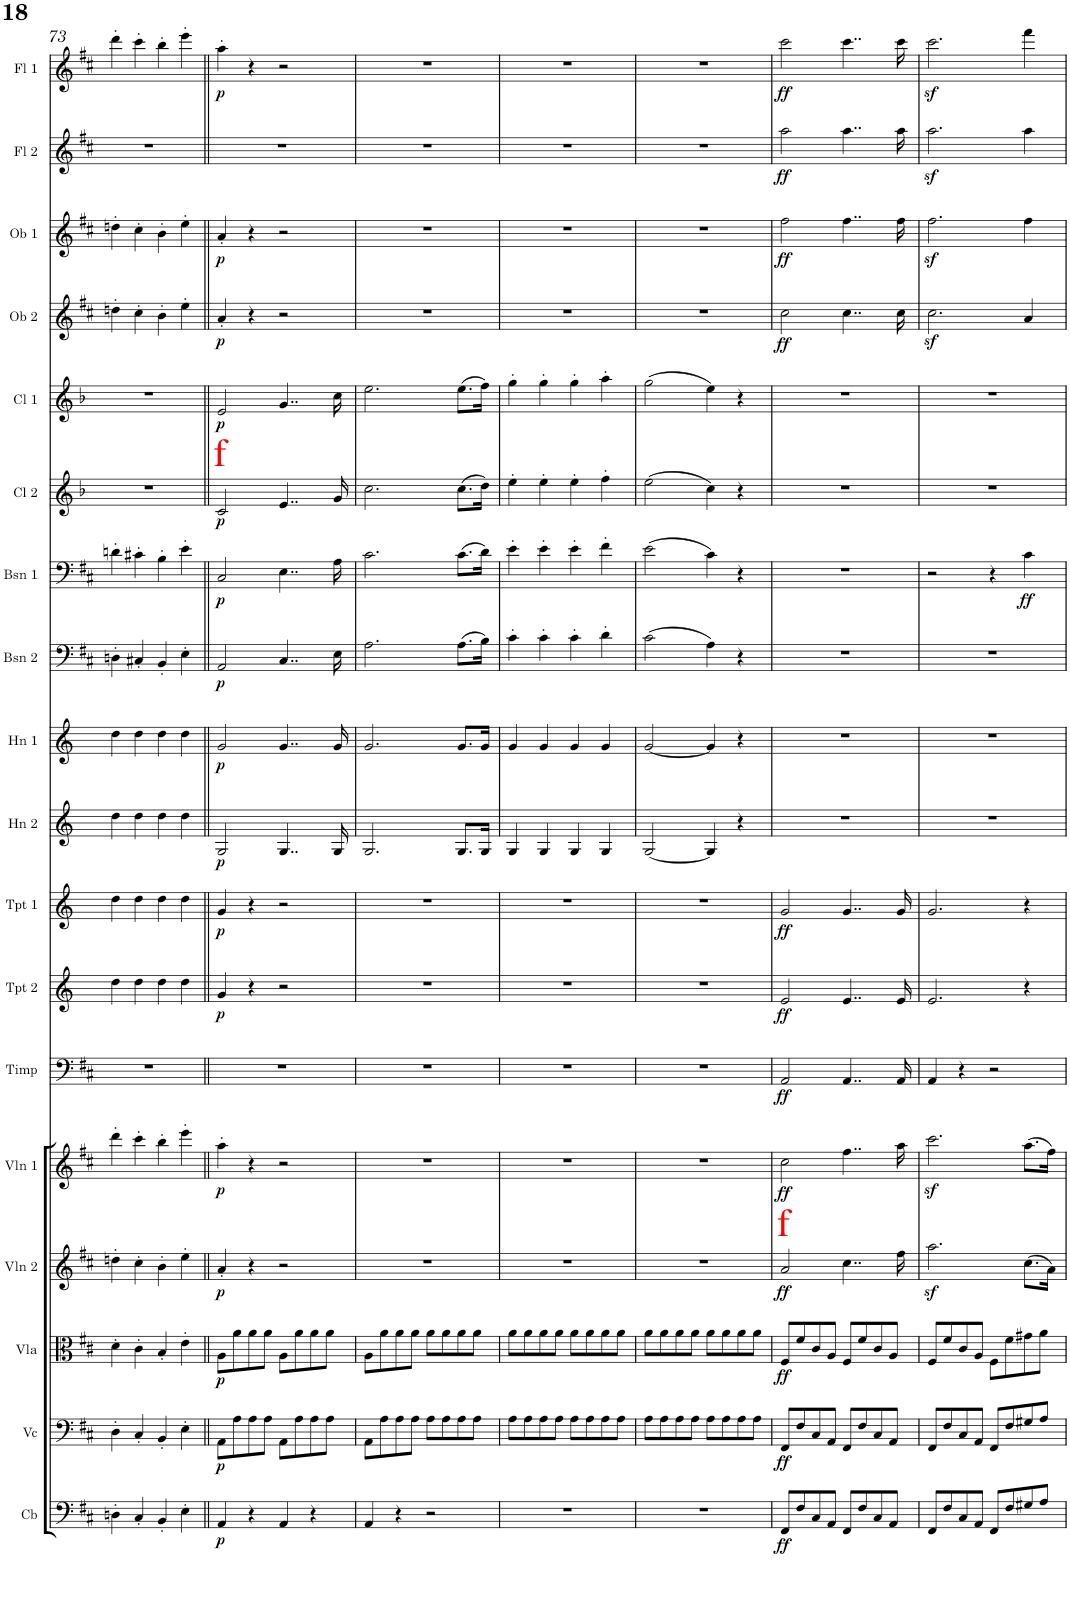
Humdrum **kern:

**kern	**dynam	**kern	**dynam	**kern	**dynam	**kern	**dynam	**kern	**text	**dynam	**kern	**dynam	**kern	**dynam	**kern	**dynam	**kern	**dynam	**kern	**dynam	**kern	**dynam	**kern	**dynam	**kern	**dynam	**kern	**text	**dynam	**kern	**dynam	**kern	**dynam	**kern	**dynam	**kern	**dynam
*part18	*part18	*part17	*part17	*part16	*part16	*part15	*part15	*part14	*part14	*part14	*part13	*part13	*part12	*part12	*part11	*part11	*part10	*part10	*part9	*part9	*part8	*part8	*part7	*part7	*part6	*part6	*part5	*part5	*part5	*part4	*part4	*part3	*part3	*part2	*part2	*part1	*part1
*staff18	*staff18	*staff17	*staff17	*staff16	*staff16	*staff15	*staff15	*staff14	*staff14	*staff14	*staff13	*staff13	*staff12	*staff12	*staff11	*staff11	*staff10	*staff10	*staff9	*staff9	*staff8	*staff8	*staff7	*staff7	*staff6	*staff6	*staff5	*staff5	*staff5	*staff4	*staff4	*staff3	*staff3	*staff2	*staff2	*staff1	*staff1
*I"Contrabass	*	*I"Violoncello	*	*I"Viola	*	*I"Violin 2	*	*I"Violin 1	*	*	*I"Timpani	*	*I"D Trumpet 2	*	*I"D Trumpet 1	*	*I"D Horn 2	*	*I"D Horn 1	*	*I"Bassoon 2	*	*I"Bassoon 1	*	*I"A Clarinet 2	*	*I"A Clarinet 1	*	*	*I"Oboe 2	*	*I"Oboe 1	*	*I"Flute 2	*	*I"Flute 1	*
*I'Cb	*	*I'Vc	*	*I'Vla	*	*I'Vln 2	*	*I'Vln 1	*	*	*I'Timp	*	*I'Tpt 2	*	*I'Tpt 1	*	*I'Hn 2	*	*I'Hn 1	*	*I'Bsn 2	*	*I'Bsn 1	*	*I'Cl 2	*	*I'Cl 1	*	*	*I'Ob 2	*	*I'Ob 1	*	*I'Fl 2	*	*I'Fl 1	*
!!LO:PB:g=z
*clefF4	*	*clefF4	*	*clefC3	*	*clefG2	*	*clefG2	*	*	*clefF4	*	*clefG2	*	*clefG2	*	*clefG2	*	*clefG2	*	*clefF4	*	*clefF4	*	*clefG2	*	*clefG2	*	*	*clefG2	*	*clefG2	*	*clefG2	*	*clefG2	*
*Trd7c12	*	*	*	*	*	*	*	*	*	*	*	*	*Trd-1c-2	*	*Trd-1c-2	*	*Trd6c10	*	*Trd6c10	*	*	*	*	*	*Trd2c3	*	*Trd2c3	*	*	*	*	*	*	*	*	*	*
*k[f#c#]	*	*k[f#c#]	*	*k[f#c#]	*	*k[f#c#]	*	*k[f#c#]	*	*	*k[f#c#]	*	*k[]	*	*k[]	*	*k[]	*	*k[]	*	*k[f#c#]	*	*k[f#c#]	*	*k[b-]	*	*k[b-]	*	*	*k[f#c#]	*	*k[f#c#]	*	*k[f#c#]	*	*k[f#c#]	*
*M4/4	*	*M4/4	*	*M4/4	*	*M4/4	*	*M4/4	*	*	*M4/4	*	*M4/4	*	*M4/4	*	*M4/4	*	*M4/4	*	*M4/4	*	*M4/4	*	*M4/4	*	*M4/4	*	*	*M4/4	*	*M4/4	*	*M4/4	*	*M4/4	*
*met(c)	*	*met(c)	*	*met(c)	*	*met(c)	*	*met(c)	*	*	*met(c)	*	*met(c)	*	*met(c)	*	*met(c)	*	*met(c)	*	*met(c)	*	*met(c)	*	*met(c)	*	*met(c)	*	*	*met(c)	*	*met(c)	*	*met(c)	*	*met(c)	*
=73	=73	=73	=73	=73	=73	=73	=73	=73	=73	=73	=73	=73	=73	=73	=73	=73	=73	=73	=73	=73	=73	=73	=73	=73	=73	=73	=73	=73	=73	=73	=73	=73	=73	=73	=73	=73	=73
4Dn'\	.	4D'\	.	4d'\	.	4ddn'\	.	4ddd'\	.	.	1r	.	4dd\	.	4dd\	.	4dd\	.	4dd\	.	4Dn'\	.	4dn'\	.	1r	.	1r	.	.	4ddn'\	.	4ddn'\	.	1r	.	4ddd'\	.
4C#'/	.	4C#'/	.	4c#'\	.	4cc#'\	.	4ccc#'\	.	.	.	.	4dd\	.	4dd\	.	4dd\	.	4dd\	.	4C#X'/	.	4c#X'\	.	.	.	.	.	.	4cc#'\	.	4cc#'\	.	.	.	4ccc#'\	.
4BB'/	.	4BB'/	.	4B'/	.	4b'\	.	4bb'\	.	.	.	.	4dd\	.	4dd\	.	4dd\	.	4dd\	.	4BB'/	.	4B'\	.	.	.	.	.	.	4b'\	.	4b'\	.	.	.	4bb'\	.
4E'\	.	4E'\	.	4e'\	.	4ee'\	.	4eee'\	.	.	.	.	4dd\	.	4dd\	.	4dd\	.	4dd\	.	4E'\	.	4e'\	.	.	.	.	.	.	4ee'\	.	4ee'\	.	.	.	4eee'\	.
=74||	=74||	=74||	=74||	=74||	=74||	=74||	=74||	=74||	=74||	=74||	=74||	=74||	=74||	=74||	=74||	=74||	=74||	=74||	=74||	=74||	=74||	=74||	=74||	=74||	=74||	=74||	=74||	=74||	=74||	=74||	=74||	=74||	=74||	=74||	=74||	=74||	=74||
!	!LO:DY:b	!	!LO:DY:b	!	!LO:DY:b	!	!LO:DY:b	!	!	!LO:DY:b	!	!	!	!LO:DY:b	!	!LO:DY:b	!	!LO:DY:b	!	!LO:DY:b	!	!LO:DY:b	!	!LO:DY:b	!	!LO:DY:b	!	!LO:LY:b:color=#FF0000	!LO:DY:b	!	!LO:DY:b	!	!LO:DY:b	!	!	!	!LO:DY:b
4AA/	p	8AA\L	p	8A\L	p	4a'/	p	4aa'\	.	p	1r	.	4g/	p	4g/	p	2G/	p	2g/	p	2AA/	p	2C#/	p	2c/	p	2e/	f	p	4a'/	p	4a'/	p	1r	.	4aa'\	p
.	.	8A\	.	8a\	.	.	.	.	.	.	.	.	.	.	.	.	.	.	.	.	.	.	.	.	.	.	.	.	.	.	.	.	.	.	.	.	.
4r	.	8A\	.	8a\	.	4r	.	4r	.	.	.	.	4r	.	4r	.	.	.	.	.	.	.	.	.	.	.	.	.	.	4r	.	4r	.	.	.	4r	.
.	.	8A\J	.	8a\J	.	.	.	.	.	.	.	.	.	.	.	.	.	.	.	.	.	.	.	.	.	.	.	.	.	.	.	.	.	.	.	.	.
4AA/	.	8AA\L	.	8A\L	.	2r	.	2r	.	.	.	.	2r	.	2r	.	4..G/	.	4..g/	.	4..C#/	.	4..E\	.	4..e/	.	4..g/	.	.	2r	.	2r	.	.	.	2r	.
.	.	8A\	.	8a\	.	.	.	.	.	.	.	.	.	.	.	.	.	.	.	.	.	.	.	.	.	.	.	.	.	.	.	.	.	.	.	.	.
4r	.	8A\	.	8a\	.	.	.	.	.	.	.	.	.	.	.	.	.	.	.	.	.	.	.	.	.	.	.	.	.	.	.	.	.	.	.	.	.
.	.	8A\J	.	8a\J	.	.	.	.	.	.	.	.	.	.	.	.	.	.	.	.	.	.	.	.	.	.	.	.	.	.	.	.	.	.	.	.	.
.	.	.	.	.	.	.	.	.	.	.	.	.	.	.	.	.	16G/	.	16g/	.	16E\	.	16A\	.	16g/	.	16cc\	.	.	.	.	.	.	.	.	.	.
=75	=75	=75	=75	=75	=75	=75	=75	=75	=75	=75	=75	=75	=75	=75	=75	=75	=75	=75	=75	=75	=75	=75	=75	=75	=75	=75	=75	=75	=75	=75	=75	=75	=75	=75	=75	=75	=75
4AA/	.	8AA\L	.	8A\L	.	1r	.	1r	.	.	1r	.	1r	.	1r	.	2.G/	.	2.g/	.	2.A\	.	2.c#\	.	2.cc\	.	2.ee\	.	.	1r	.	1r	.	1r	.	1r	.
.	.	8A\	.	8a\	.	.	.	.	.	.	.	.	.	.	.	.	.	.	.	.	.	.	.	.	.	.	.	.	.	.	.	.	.	.	.	.	.
4r	.	8A\	.	8a\	.	.	.	.	.	.	.	.	.	.	.	.	.	.	.	.	.	.	.	.	.	.	.	.	.	.	.	.	.	.	.	.	.
.	.	8A\J	.	8a\J	.	.	.	.	.	.	.	.	.	.	.	.	.	.	.	.	.	.	.	.	.	.	.	.	.	.	.	.	.	.	.	.	.
2r	.	8A\L	.	8a\L	.	.	.	.	.	.	.	.	.	.	.	.	.	.	.	.	.	.	.	.	.	.	.	.	.	.	.	.	.	.	.	.	.
.	.	8A\	.	8a\	.	.	.	.	.	.	.	.	.	.	.	.	.	.	.	.	.	.	.	.	.	.	.	.	.	.	.	.	.	.	.	.	.
.	.	8A\	.	8a\	.	.	.	.	.	.	.	.	.	.	.	.	8.G/L	.	8.g/L	.	(8.A\L	.	(8.c#\L	.	(8.cc\L	.	(8.ee\L	.	.	.	.	.	.	.	.	.	.
.	.	8A\J	.	8a\J	.	.	.	.	.	.	.	.	.	.	.	.	.	.	.	.	.	.	.	.	.	.	.	.	.	.	.	.	.	.	.	.	.
.	.	.	.	.	.	.	.	.	.	.	.	.	.	.	.	.	16G/Jk	.	16g/Jk	.	16B\Jk)	.	16d\Jk)	.	16dd\Jk)	.	16ff\Jk)	.	.	.	.	.	.	.	.	.	.
=76	=76	=76	=76	=76	=76	=76	=76	=76	=76	=76	=76	=76	=76	=76	=76	=76	=76	=76	=76	=76	=76	=76	=76	=76	=76	=76	=76	=76	=76	=76	=76	=76	=76	=76	=76	=76	=76
1r	.	8A\L	.	8a\L	.	1r	.	1r	.	.	1r	.	1r	.	1r	.	4G/	.	4g/	.	4c#'\	.	4e'\	.	4ee'\	.	4gg'\	.	.	1r	.	1r	.	1r	.	1r	.
.	.	8A\	.	8a\	.	.	.	.	.	.	.	.	.	.	.	.	.	.	.	.	.	.	.	.	.	.	.	.	.	.	.	.	.	.	.	.	.
.	.	8A\	.	8a\	.	.	.	.	.	.	.	.	.	.	.	.	4G/	.	4g/	.	4c#'\	.	4e'\	.	4ee'\	.	4gg'\	.	.	.	.	.	.	.	.	.	.
.	.	8A\J	.	8a\J	.	.	.	.	.	.	.	.	.	.	.	.	.	.	.	.	.	.	.	.	.	.	.	.	.	.	.	.	.	.	.	.	.
.	.	8A\L	.	8a\L	.	.	.	.	.	.	.	.	.	.	.	.	4G/	.	4g/	.	4c#'\	.	4e'\	.	4ee'\	.	4gg'\	.	.	.	.	.	.	.	.	.	.
.	.	8A\	.	8a\	.	.	.	.	.	.	.	.	.	.	.	.	.	.	.	.	.	.	.	.	.	.	.	.	.	.	.	.	.	.	.	.	.
.	.	8A\	.	8a\	.	.	.	.	.	.	.	.	.	.	.	.	4G/	.	4g/	.	4d'\	.	4f#'\	.	4ff'\	.	4aa'\	.	.	.	.	.	.	.	.	.	.
.	.	8A\J	.	8a\J	.	.	.	.	.	.	.	.	.	.	.	.	.	.	.	.	.	.	.	.	.	.	.	.	.	.	.	.	.	.	.	.	.
=77	=77	=77	=77	=77	=77	=77	=77	=77	=77	=77	=77	=77	=77	=77	=77	=77	=77	=77	=77	=77	=77	=77	=77	=77	=77	=77	=77	=77	=77	=77	=77	=77	=77	=77	=77	=77	=77
1r	.	8A\L	.	8a\L	.	1r	.	1r	.	.	1r	.	1r	.	1r	.	[2G/	.	[2g/	.	(2c#\	.	(2e\	.	(2ee\	.	(2gg\	.	.	1r	.	1r	.	1r	.	1r	.
.	.	8A\	.	8a\	.	.	.	.	.	.	.	.	.	.	.	.	.	.	.	.	.	.	.	.	.	.	.	.	.	.	.	.	.	.	.	.	.
.	.	8A\	.	8a\	.	.	.	.	.	.	.	.	.	.	.	.	.	.	.	.	.	.	.	.	.	.	.	.	.	.	.	.	.	.	.	.	.
.	.	8A\J	.	8a\J	.	.	.	.	.	.	.	.	.	.	.	.	.	.	.	.	.	.	.	.	.	.	.	.	.	.	.	.	.	.	.	.	.
.	.	8A\L	.	8a\L	.	.	.	.	.	.	.	.	.	.	.	.	4G/]	.	4g/]	.	4A\)	.	4c#\)	.	4cc\)	.	4ee\)	.	.	.	.	.	.	.	.	.	.
.	.	8A\	.	8a\	.	.	.	.	.	.	.	.	.	.	.	.	.	.	.	.	.	.	.	.	.	.	.	.	.	.	.	.	.	.	.	.	.
.	.	8A\	.	8a\	.	.	.	.	.	.	.	.	.	.	.	.	4r	.	4r	.	4r	.	4r	.	4r	.	4r	.	.	.	.	.	.	.	.	.	.
.	.	8A\J	.	8a\J	.	.	.	.	.	.	.	.	.	.	.	.	.	.	.	.	.	.	.	.	.	.	.	.	.	.	.	.	.	.	.	.	.
=78	=78	=78	=78	=78	=78	=78	=78	=78	=78	=78	=78	=78	=78	=78	=78	=78	=78	=78	=78	=78	=78	=78	=78	=78	=78	=78	=78	=78	=78	=78	=78	=78	=78	=78	=78	=78	=78
!	!LO:DY:b	!	!LO:DY:b	!	!LO:DY:b	!	!LO:DY:b	!	!LO:LY:b:color=#FF0000	!LO:DY:b	!	!LO:DY:b	!	!LO:DY:b	!	!LO:DY:b	!	!	!	!	!	!	!	!	!	!	!	!	!	!	!LO:DY:b	!	!LO:DY:b	!	!LO:DY:b	!	!LO:DY:b
8FF#/L	ff	8FF#/L	ff	8F#/L	ff	2a/	ff	2cc#\	f	ff	2AA/	ff	2e/	ff	2g/	ff	1r	.	1r	.	1r	.	1r	.	1r	.	1r	.	.	2cc#\	ff	2ff#\	ff	2aa\	ff	2ccc#\	ff
8F#/	.	8F#/	.	8f#/	.	.	.	.	.	.	.	.	.	.	.	.	.	.	.	.	.	.	.	.	.	.	.	.	.	.	.	.	.	.	.	.	.
8C#/	.	8C#/	.	8c#/	.	.	.	.	.	.	.	.	.	.	.	.	.	.	.	.	.	.	.	.	.	.	.	.	.	.	.	.	.	.	.	.	.
8AA/J	.	8AA/J	.	8A/J	.	.	.	.	.	.	.	.	.	.	.	.	.	.	.	.	.	.	.	.	.	.	.	.	.	.	.	.	.	.	.	.	.
8FF#/L	.	8FF#/L	.	8F#/L	.	4..cc#\	.	4..ff#\	.	.	4..AA/	.	4..e/	.	4..g/	.	.	.	.	.	.	.	.	.	.	.	.	.	.	4..cc#\	.	4..ff#\	.	4..aa\	.	4..ccc#\	.
8F#/	.	8F#/	.	8f#/	.	.	.	.	.	.	.	.	.	.	.	.	.	.	.	.	.	.	.	.	.	.	.	.	.	.	.	.	.	.	.	.	.
8C#/	.	8C#/	.	8c#/	.	.	.	.	.	.	.	.	.	.	.	.	.	.	.	.	.	.	.	.	.	.	.	.	.	.	.	.	.	.	.	.	.
8AA/J	.	8AA/J	.	8A/J	.	.	.	.	.	.	.	.	.	.	.	.	.	.	.	.	.	.	.	.	.	.	.	.	.	.	.	.	.	.	.	.	.
.	.	.	.	.	.	16ff#\	.	16aa\	.	.	16AA/	.	16e/	.	16g/	.	.	.	.	.	.	.	.	.	.	.	.	.	.	16cc#\	.	16ff#\	.	16aa\	.	16ccc#\	.
=79	=79	=79	=79	=79	=79	=79	=79	=79	=79	=79	=79	=79	=79	=79	=79	=79	=79	=79	=79	=79	=79	=79	=79	=79	=79	=79	=79	=79	=79	=79	=79	=79	=79	=79	=79	=79	=79
8FF#/L	.	8FF#/L	.	8F#/L	.	2.aaz<\	.	2.ccc#z<\	.	.	4AA/	.	2.e/	.	2.g/	.	1r	.	1r	.	1r	.	2r	.	1r	.	1r	.	.	2.cc#z<\	.	2.ff#z<\	.	2.aaz<\	.	2.ccc#z<\	.
8F#/	.	8F#/	.	8f#/	.	.	.	.	.	.	.	.	.	.	.	.	.	.	.	.	.	.	.	.	.	.	.	.	.	.	.	.	.	.	.	.	.
8C#/	.	8C#/	.	8c#/	.	.	.	.	.	.	4r	.	.	.	.	.	.	.	.	.	.	.	.	.	.	.	.	.	.	.	.	.	.	.	.	.	.
8AA/J	.	8AA/J	.	8A/J	.	.	.	.	.	.	.	.	.	.	.	.	.	.	.	.	.	.	.	.	.	.	.	.	.	.	.	.	.	.	.	.	.
8FF#/L	.	8FF#/L	.	8F#\L	.	.	.	.	.	.	2r	.	.	.	.	.	.	.	.	.	.	.	4r	.	.	.	.	.	.	.	.	.	.	.	.	.	.
8F#/	.	8F#/	.	8f#\	.	.	.	.	.	.	.	.	.	.	.	.	.	.	.	.	.	.	.	.	.	.	.	.	.	.	.	.	.	.	.	.	.
!	!	!	!	!	!	!	!	!	!	!	!	!	!	!	!	!	!	!	!	!	!	!	!	!LO:DY:b	!	!	!	!	!	!	!	!	!	!	!	!	!
8G#X/	.	8G#X/	.	8g#X\	.	(8.cc#\L	.	(8.aa\L	.	.	.	.	4r	.	4r	.	.	.	.	.	.	.	4c#\	ff	.	.	.	.	.	4a/	.	4ff#\	.	4aa\	.	4fff#\	.
8A/J	.	8A/J	.	8a\J	.	.	.	.	.	.	.	.	.	.	.	.	.	.	.	.	.	.	.	.	.	.	.	.	.	.	.	.	.	.	.	.	.
.	.	.	.	.	.	16a\Jk)	.	16ff#\Jk)	.	.	.	.	.	.	.	.	.	.	.	.	.	.	.	.	.	.	.	.	.	.	.	.	.	.	.	.	.
=	=	=	=	=	=	=	=	=	=	=	=	=	=	=	=	=	=	=	=	=	=	=	=	=	=	=	=	=	=	=	=	=	=	=	=	=	=
*-	*-	*-	*-	*-	*-	*-	*-	*-	*-	*-	*-	*-	*-	*-	*-	*-	*-	*-	*-	*-	*-	*-	*-	*-	*-	*-	*-	*-	*-	*-	*-	*-	*-	*-	*-	*-	*-
